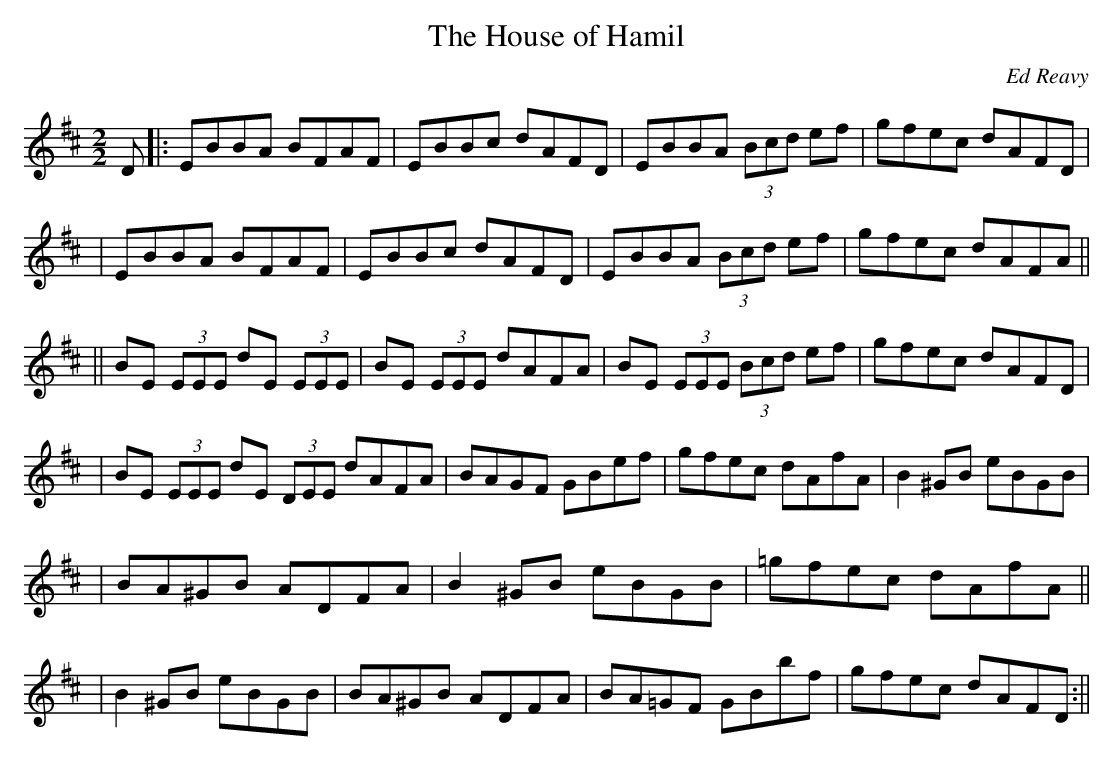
X:1
T:The House of Hamil
C:Ed Reavy
M:2/2
L:1/8
K:D
D \
|: EBBA BFAF | EBBc dAFD | EBBA (3Bcd ef | gfec dAFD |
| EBBA BFAF | EBBc dAFD | EBBA (3Bcd ef | gfec dAFA ||
|| BE (3EEE dE (3EEE | BE (3EEE dAFA | BE (3EEE (3Bcd ef |gfec dAFD |
| BE (3EEE dE (3DEE dAFA | BAGF GBef | gfec dAfA | B2 ^GB eBGB |
| BA^GB ADFA | B2 ^GB eBGB | =gfec dAfA ||
| B2 ^GB eBGB | BA^GB ADFA | BA=GF GBbf | gfec dAFD :||
